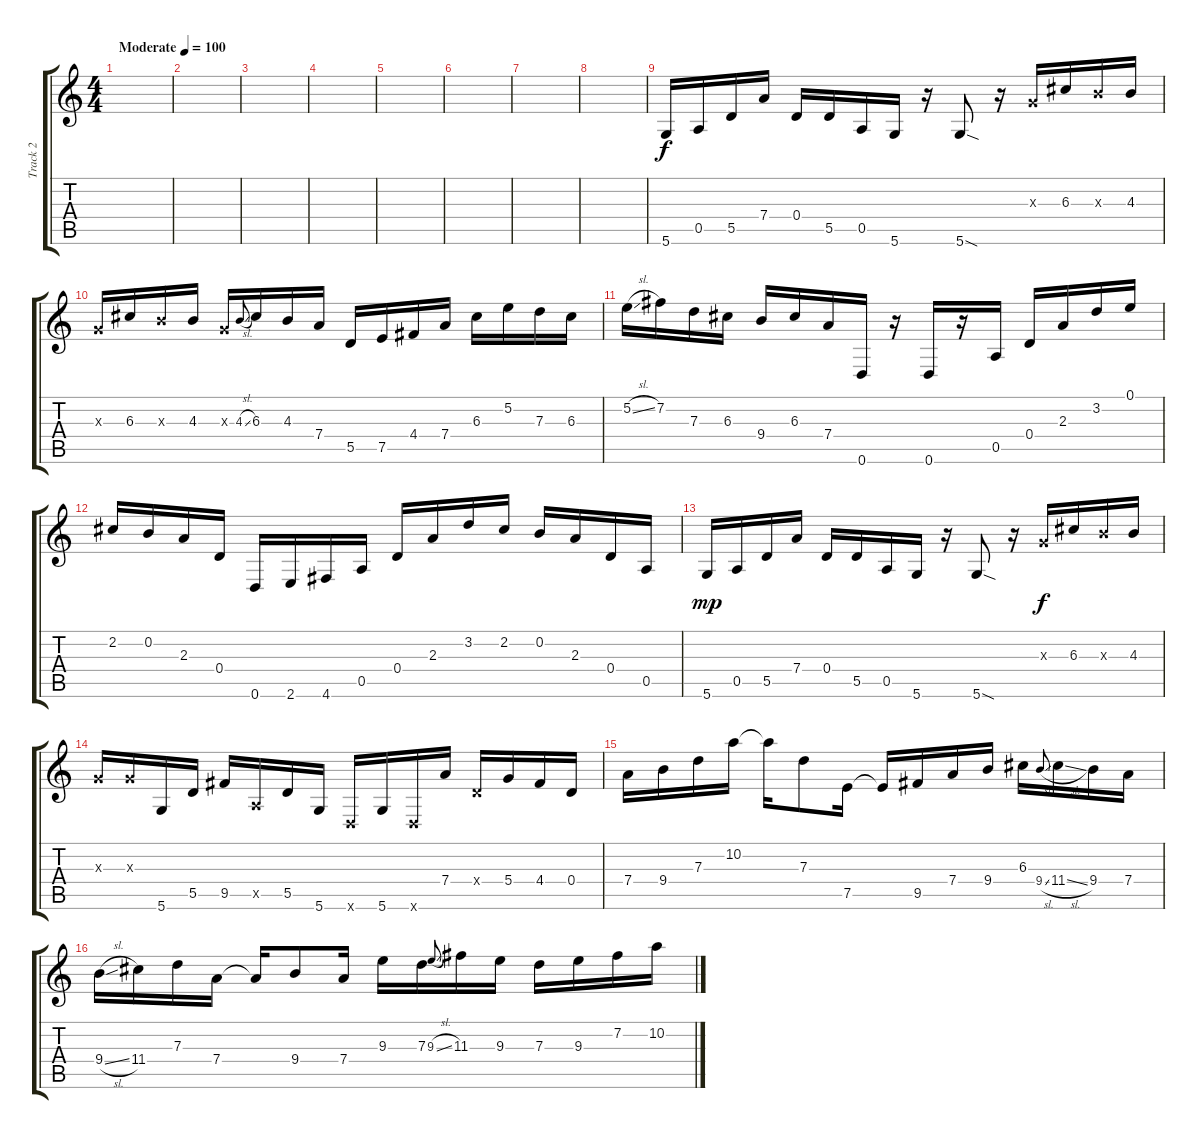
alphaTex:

\track ("Track 2" "Track 2") {instrument distortionguitar}
\staff {score tabs}
\tuning (E4 B3 G3 D3 A2 D2) {hide}
\ts (4 4)
\tempo (100 "Moderate")
\clef g2
\ks c
|
|
|
|
|
|
|
|
5.6.16{instrument distortionguitar} 0.5.16 5.5.16 7.4.16 0.4.16 5.5.16 0.5.16 5.6.16 r.16 5.6{sod}.8 r.16 0.3{x}.16{dy f} 6.3.16 4.3{x}.16 4.3.16 |
0.3{x}.16 6.3.16 4.3{x}.16 4.3.16 0.3{x}.16 4.3{sl}.8{gr onbeat} 6.3.16 4.3.16 7.4.16 5.5.16 7.5.16 4.4.16 7.4.16 6.3.16 5.2.16 7.3.16 6.3.16 |
5.2{sl}.16 7.2.16 7.3.16 6.3.16 9.4.16 6.3.16 7.4.16 0.6.16 r.16 0.6.16 r.16 0.5.16 0.4.16 2.3.16 3.2.16 0.1.16 |
2.2.16 0.2.16 2.3.16 0.4.16 0.6.16 2.6.16 4.6.16 0.5.16 0.4.16 2.3.16 3.2.16 2.2.16 0.2.16 2.3.16 0.4.16 0.5.16 |
5.6.16{dy mp} 0.5.16 5.5.16 7.4.16 0.4.16 5.5.16 0.5.16 5.6.16 r.16 5.6{sod}.8 r.16 0.3{x}.16{dy f} 6.3.16 4.3{x}.16 4.3.16 |
0.3{x}.16 0.3{x}.16 5.6.16 5.5.16 9.5.16 0.5{x}.16 5.5.16 5.6.16 0.6{x}.16 5.6.16 0.6{x}.16 7.4.16 0.4{x}.16 5.4.16 4.4.16 0.4.16 |
7.4.16 9.4.16 7.3.16 10.2.16 10.2{t}.16 7.3.8 7.5.16 7.5{t}.16 9.5.16 7.4.16 9.4.16 6.3.16 9.4{sl}.8{gr onbeat} 11.4{sl}.16 9.4.16 7.4.16 |
9.4{sl}.16 11.4.16 7.3.16 7.4.16 7.4{t}.16 9.4.8 7.4.16 9.3.16 7.3.16 9.3{sl}.8{gr onbeat} 11.3.16 9.3.16 7.3.16 9.3.16 7.2.16 10.2.16
